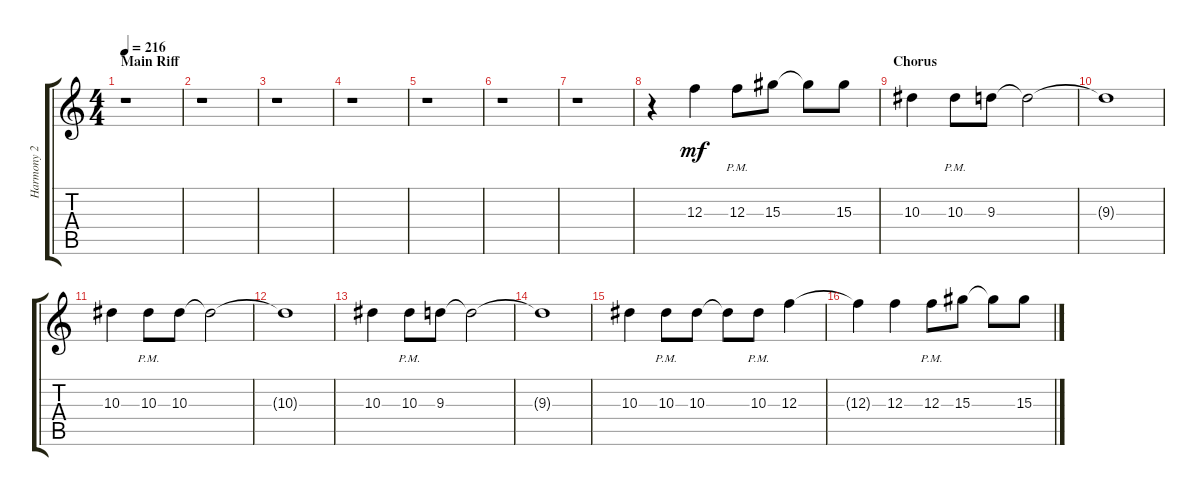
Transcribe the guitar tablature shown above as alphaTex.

\track ("Harmony 2" "Harmony 2") {instrument overdrivenguitar}
\staff {score tabs}
\tuning (D4 A3 F3 C3 G2 C2) {hide}
\ts (4 4)
\section ("" "Main Riff")
\tempo 216
\clef g2
\ks aminor
r.1{dy mf} |
r.1 |
r.1 |
r.1 |
r.1 |
r.1 |
r.1 |
r.4 12.3.4 12.3{pm}.8 15.3.8 15.3{t}.8 15.3.8 |
\section ("" "Chorus")
10.3.4 10.3{pm}.8 9.3.8 9.3{t}.2 |
9.3{t}.1 |
10.3.4 10.3{pm}.8 10.3.8 10.3{t}.2 |
10.3{t}.1 |
10.3.4 10.3{pm}.8 9.3.8 9.3{t}.2 |
9.3{t}.1 |
10.3.4 10.3{pm}.8 10.3.8 10.3{t}.8 10.3{pm}.8 12.3.4 |
12.3{t}.4 12.3.4 12.3{pm}.8 15.3.8 15.3{t}.8 15.3.8
